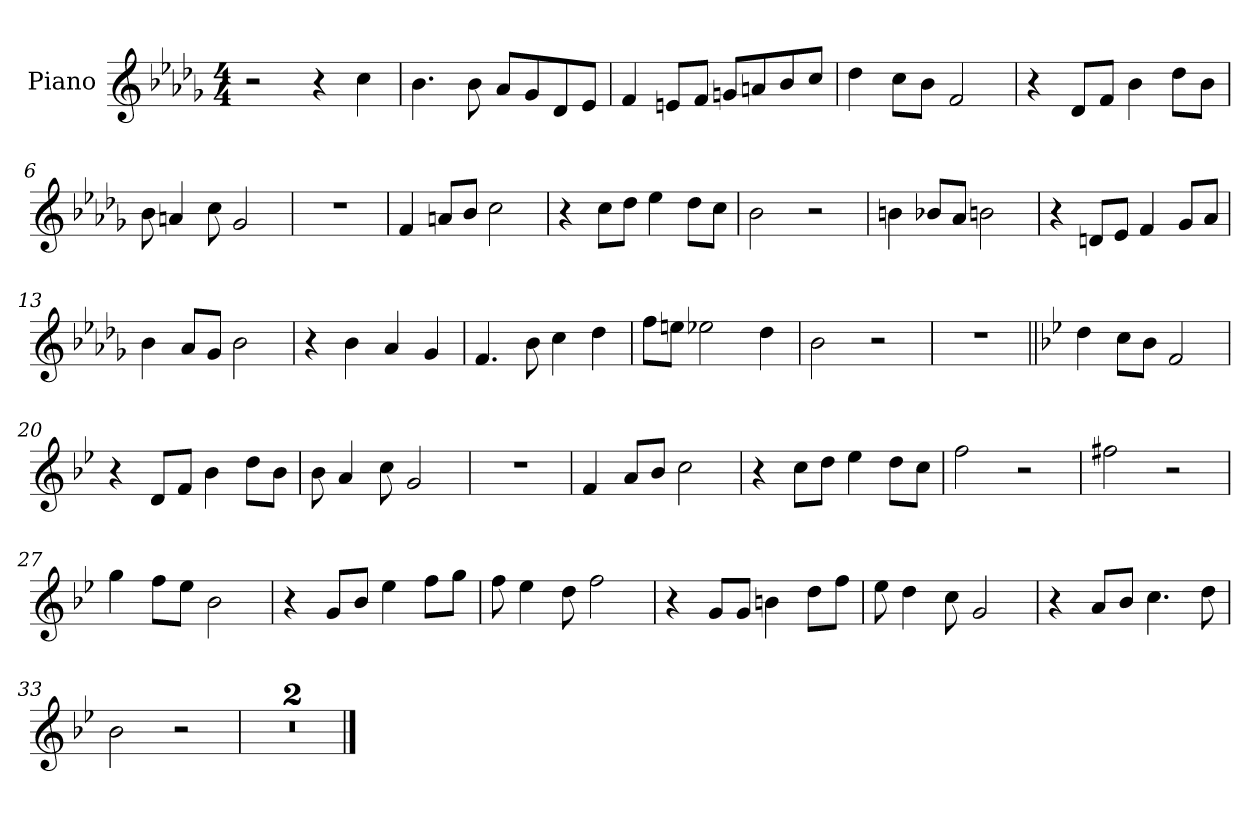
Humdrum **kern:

**kern
*part1
*staff1
*I"Piano
*I'Pno.
*clefG2
*k[b-e-a-d-g-]
*M4/4
=1
2r
4r
4cc\
=2
4.b-\
8b-\
8a-/L
8g-/
8d-/
8e-/J
=3
4f/
8en/L
8f/J
8gn/L
8an/
8b-/
8cc/J
=4
4dd-\
!LO:N:head=solid
8cc\L
!LO:N:head=solid
8b-\J
2f/
=5
4r
8d-/L
8f/J
4b-\
8dd-\L
8b-\J
=6
8b-\
4an/
8cc\
2g-/
=7
1r
!!LO:LB:g=z
=8
4f/
8an/L
8b-/J
2cc\
=9
4r
8cc\L
8dd-\J
4ee-\
8dd-\L
8cc\J
=10
2b-\
2r
=11
4bn\
8b-X/L
8a-/J
2bn\
!!LO:LB:g=z
=12
4r
8dn/L
8e-/J
4f/
8g-/L
8a-/J
=13
4b-\
8a-/L
8g-/J
2b-\
=14
4r
4b-\
4a-/
4g-/
=15
4.f/
8b-\
4cc\
4dd-\
!!LO:LB:g=z
=16
8ff\L
8een\J
2ee-X\
4dd-\
=17
2b-\
2r
=18
1r
=19||
*k[b-e-]
4dd\
8cc\L
8b-\J
2f/
!!LO:LB:g=z
=20
4r
8d/L
8f/J
4b-\
8dd\L
8b-\J
=21
8b-\
4a/
8cc\
2g/
=22
1r
=23
4f/
8a/L
8b-/J
2cc\
!!LO:LB:g=z
=24
4r
8cc\L
8dd\J
4ee-\
8dd\L
8cc\J
=25
2ff\
2r
=26
2ff#X\
2r
=27
4gg\
8ff\L
8ee-\J
2b-\
!!LO:LB:g=z
=28
4r
8g/L
8b-/J
4ee-\
8ff\L
8gg\J
=29
8ff\
4ee-\
8dd\
2ff\
=30
4r
8g/L
8g/J
4bn\
8dd\L
8ff\J
=31
8ee-\
4dd\
8cc\
2g/
!!LO:LB:g=z
=32
4r
8a/L
8b-/J
4.cc\
8dd\
=33
2b-\
2r
=34
1r
=35
1r
==
*-
